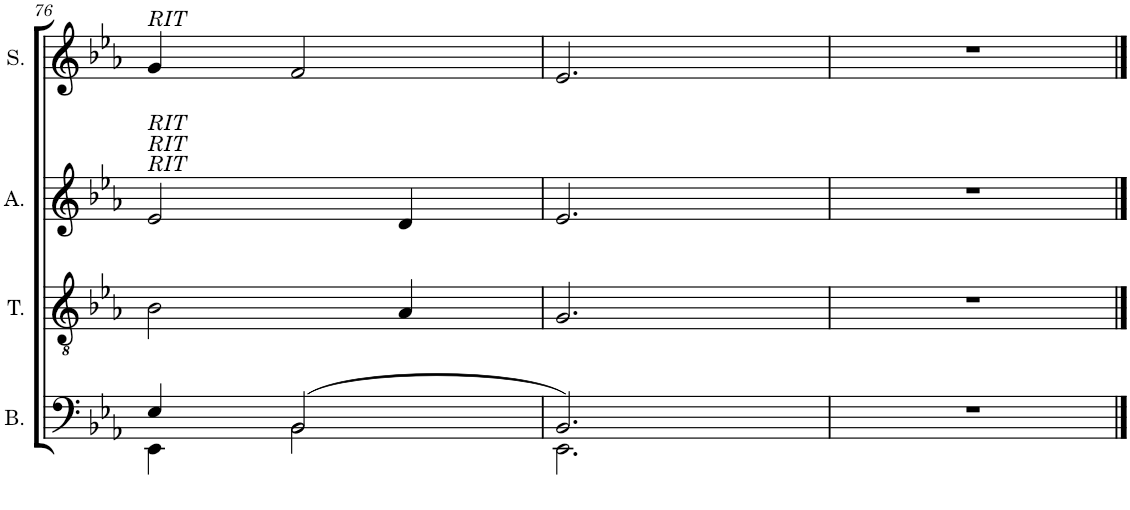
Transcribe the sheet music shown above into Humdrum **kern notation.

**kern	**kern	**kern	**kern
*part4	*part3	*part2	*part1
*staff4	*staff3	*staff2	*staff1
*I"Basse	*I"Ténor	*I"Alto	*I"Soprane
*I'B.	*I'T.	*I'A.	*I'S.
!!LO:PB:g=z
*clefF4	*clefGv2	*clefG2	*clefG2
*k[b-e-a-]	*k[b-e-a-]	*k[b-e-a-]	*k[b-e-a-]
*M3/4	*M3/4	*M3/4	*M3/4
=76	=76	=76	=76
*^	*	*	*
!	!	!	!	!LO:TX:b:i:t=RIT
!	!	!	!	!LO:TX:b:i:t=RIT
!	!	!	!	!LO:TX:b:i:t=RIT
!	!	!	!	!LO:TX:a:i:t=RIT
4E-/	4EE-\	2B-\	2e-/	4g/
(2BB-/	2BB-\	.	.	2f/
.	.	4A-/	4d/	.
=77	=77	=77	=77	=77
2.BB-/)	2.EE-\	2.G/	2.e-/	2.e-/
*v	*v	*	*	*
=78	=78	=78	=78
2.r	2.r	2.r	2.r
==	==	==	==
*-	*-	*-	*-
